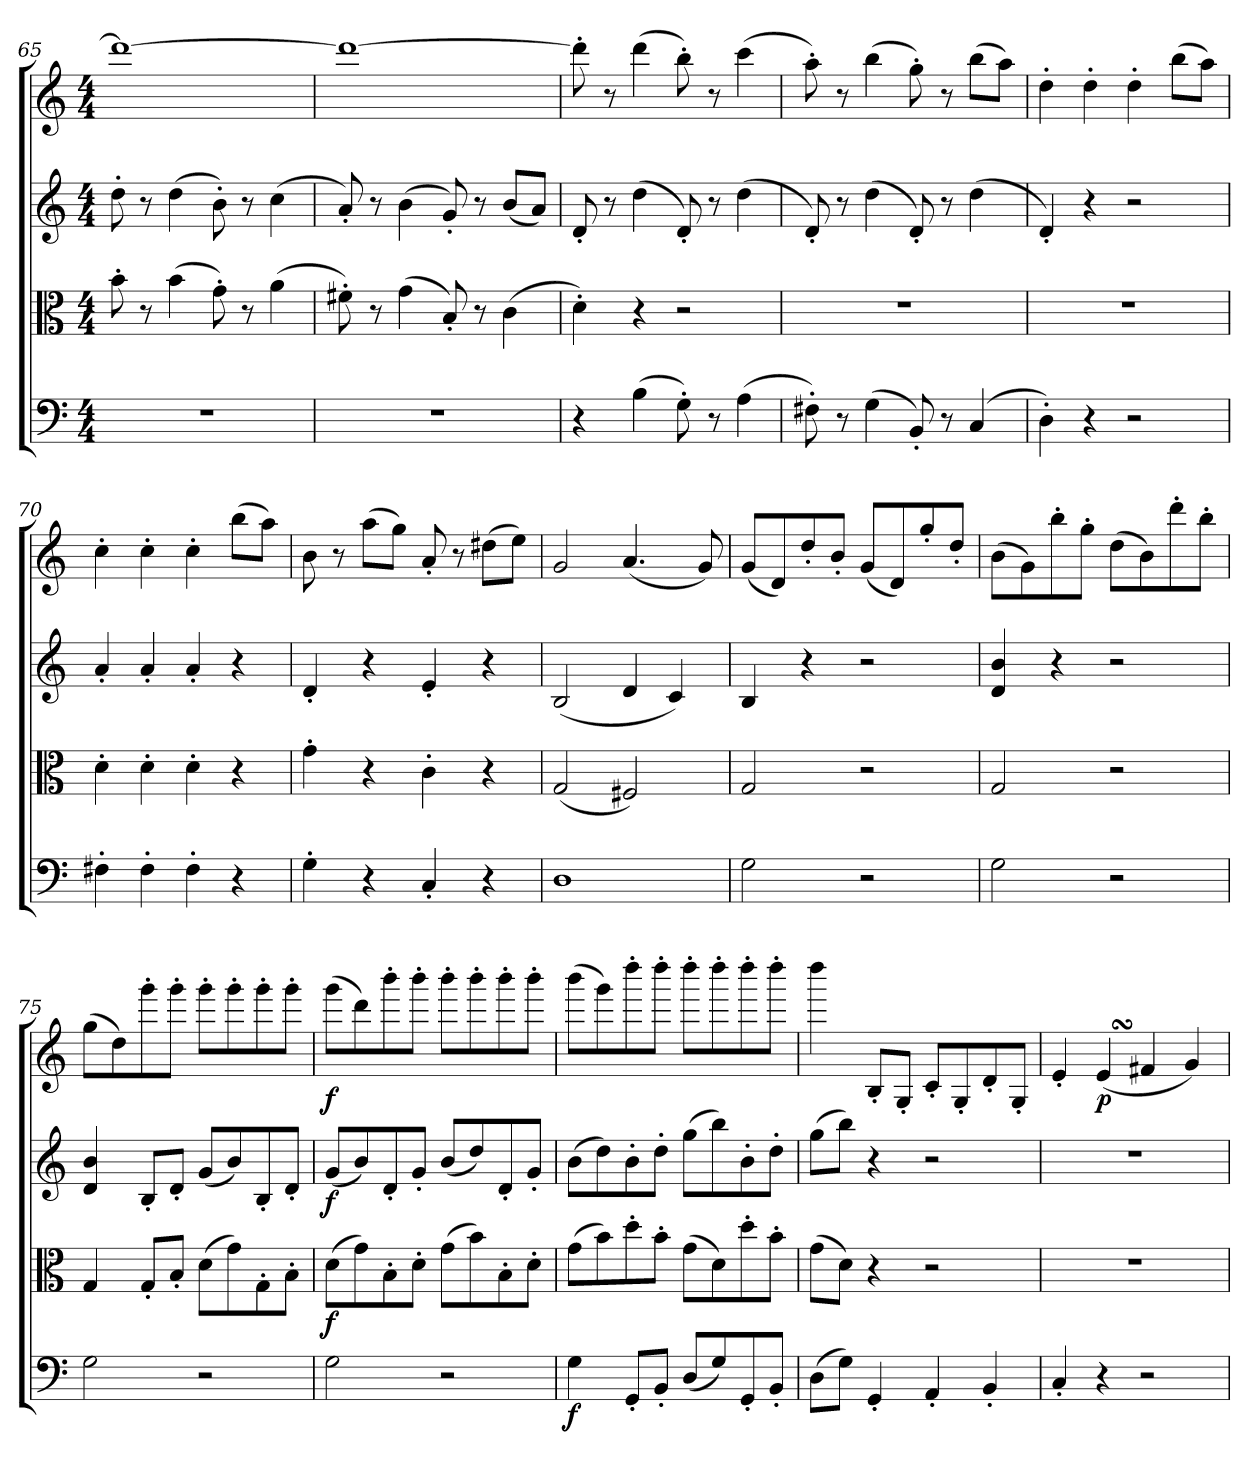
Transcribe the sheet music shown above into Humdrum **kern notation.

**kern	**dynam	**kern	**dynam	**kern	**dynam	**kern	**dynam
*part4	*part4	*part3	*part3	*part2	*part2	*part1	*part1
*staff4	*staff4	*staff3	*staff3	*staff2	*staff2	*staff1	*staff1
*clefF4	*	*clefC3	*	*clefG2	*	*clefG2	*
*k[]	*	*k[]	*	*k[]	*	*k[]	*
*C:	*	*C:	*	*C:	*	*C:	*
*M4/4	*	*M4/4	*	*M4/4	*	*M4/4	*
=65	=65	=65	=65	=65	=65	=65	=65
1r	.	8b'\	.	8dd'\	.	1ddd\_	.
.	.	8r	.	8r	.	.	.
.	.	(4b\	.	(4dd\	.	.	.
.	.	8g'\)	.	8b'\)	.	.	.
.	.	8r	.	8r	.	.	.
.	.	(4a\	.	(4cc\	.	.	.
=66	=66	=66	=66	=66	=66	=66	=66
1r	.	8f#X'\)	.	8a'/)	.	1ddd\_	.
.	.	8r	.	8r	.	.	.
.	.	(4g\	.	(4b\	.	.	.
.	.	8B'/)	.	8g'/)	.	.	.
.	.	8r	.	8r	.	.	.
.	.	(4c\	.	(8b/L	.	.	.
.	.	.	.	8a/J)	.	.	.
=67	=67	=67	=67	=67	=67	=67	=67
4r	.	4d'\)	.	8d'/	.	8ddd'\]	.
.	.	.	.	8r	.	8r	.
(4B\	.	4r	.	(4dd\	.	(4ddd\	.
8G'\)	.	2r	.	8d'/)	.	8bb'\)	.
8r	.	.	.	8r	.	8r	.
(4A\	.	.	.	(4dd\	.	(4ccc\	.
=68	=68	=68	=68	=68	=68	=68	=68
8F#X'\)	.	1r	.	8d'/)	.	8aa'\)	.
8r	.	.	.	8r	.	8r	.
(4G\	.	.	.	(4dd\	.	(4bb\	.
8BB'/)	.	.	.	8d'/)	.	8gg'\)	.
8r	.	.	.	8r	.	8r	.
(4C/	.	.	.	(4dd\	.	(8bb\L	.
.	.	.	.	.	.	8aa\J)	.
=69	=69	=69	=69	=69	=69	=69	=69
4D'\)	.	1r	.	4d'/)	.	4dd'\	.
4r	.	.	.	4r	.	4dd'\	.
2r	.	.	.	2r	.	4dd'\	.
.	.	.	.	.	.	(8bb\L	.
.	.	.	.	.	.	8aa\J)	.
=70	=70	=70	=70	=70	=70	=70	=70
4F#X'\	.	4d'\	.	4a'/	.	4cc'\	.
4F#'\	.	4d'\	.	4a'/	.	4cc'\	.
4F#'\	.	4d'\	.	4a'/	.	4cc'\	.
4r	.	4r	.	4r	.	(8bb\L	.
.	.	.	.	.	.	8aa\J)	.
=71	=71	=71	=71	=71	=71	=71	=71
4G'\	.	4g'\	.	4d'/	.	8b\	.
.	.	.	.	.	.	8r	.
4r	.	4r	.	4r	.	(8aa\L	.
.	.	.	.	.	.	8gg\J)	.
4C'/	.	4c'\	.	4e'/	.	8a'/	.
.	.	.	.	.	.	8r	.
4r	.	4r	.	4r	.	(8dd#X\L	.
.	.	.	.	.	.	8ee\J)	.
=72	=72	=72	=72	=72	=72	=72	=72
1D\	.	(2G/	.	(2B/	.	2g/	.
.	.	2F#X/)	.	4d/	.	(4.a/	.
.	.	.	.	4c/)	.	.	.
.	.	.	.	.	.	8g/)	.
=73	=73	=73	=73	=73	=73	=73	=73
2G\	.	2G/	.	4B/	.	(8g/L	.
.	.	.	.	.	.	8d/)	.
.	.	.	.	4r	.	8dd'/	.
.	.	.	.	.	.	8b'/J	.
2r	.	2r	.	2r	.	(8g/L	.
.	.	.	.	.	.	8d/)	.
.	.	.	.	.	.	8gg'/	.
.	.	.	.	.	.	8dd'/J	.
=74	=74	=74	=74	=74	=74	=74	=74
2G\	.	2G/	.	4d/ 4b/	.	(8b\L	.
.	.	.	.	.	.	8g\)	.
.	.	.	.	4r	.	8bb'\	.
.	.	.	.	.	.	8gg'\J	.
2r	.	2r	.	2r	.	(8dd\L	.
.	.	.	.	.	.	8b\)	.
.	.	.	.	.	.	8ddd'\	.
.	.	.	.	.	.	8bb'\J	.
=75	=75	=75	=75	=75	=75	=75	=75
2G\	.	4G/	.	4d/ 4b/	.	(8gg\L	.
.	.	.	.	.	.	8dd\)	.
.	.	8G'/L	.	8B'/L	.	8ggg'\	.
.	.	8B'/J	.	8d'/J	.	8ggg'\J	.
2r	.	(8d\L	.	(8g/L	.	8ggg'\L	.
.	.	8g\)	.	8b/)	.	8ggg'\	.
.	.	8G'\	.	8B'/	.	8ggg'\	.
.	.	8B'\J	.	8d'/J	.	8ggg'\J	.
=76	=76	=76	=76	=76	=76	=76	=76
2G\	.	(8d\L	f	(8g/L	f	(8ggg\L	f
.	.	8g\)	.	8b/)	.	8ddd\)	.
.	.	8B'\	.	8d'/	.	8bbb'\	.
.	.	8d'\J	.	8g'/J	.	8bbb'\J	.
2r	.	(8g\L	.	(8b/L	.	8bbb'\L	.
.	.	8b\)	.	8dd/)	.	8bbb'\	.
.	.	8B'\	.	8d'/	.	8bbb'\	.
.	.	8d'\J	.	8g'/J	.	8bbb'\J	.
=77	=77	=77	=77	=77	=77	=77	=77
4G\	f	(8g\L	.	(8b\L	.	(8bbb\L	.
.	.	8b\)	.	8dd\)	.	8ggg\)	.
8GG'/L	.	8dd'\	.	8b'\	.	8dddd'\	.
8BB'/J	.	8b'\J	.	8dd'\J	.	8dddd'\J	.
(8D/L	.	(8g\L	.	(8gg\L	.	8dddd'\L	.
8G/)	.	8d\)	.	8bb\)	.	8dddd'\	.
8GG'/	.	8dd'\	.	8b'\	.	8dddd'\	.
8BB'/J	.	8b'\J	.	8dd'\J	.	8dddd'\J	.
=78	=78	=78	=78	=78	=78	=78	=78
(8D\L	.	(8g\L	.	(8gg\L	.	4dddd\	.
8G\J)	.	8d\J)	.	8bb\J)	.	.	.
4GG'/	.	4r	.	4r	.	8B'/L	.
.	.	.	.	.	.	8G'/J	.
4AA'/	.	2r	.	2r	.	8c'/L	.
.	.	.	.	.	.	8G'/	.
4BB'/	.	.	.	.	.	8d'/	.
.	.	.	.	.	.	8G'/J	.
=79	=79	=79	=79	=79	=79	=79	=79
4C'/	.	1r	.	1r	.	4e'/	.
4r	.	.	.	.	.	(4eSsS/	p
2r	.	.	.	.	.	4f#X/	.
.	.	.	.	.	.	4g/)	.
=	=	=	=	=	=	=	=
*-	*-	*-	*-	*-	*-	*-	*-
